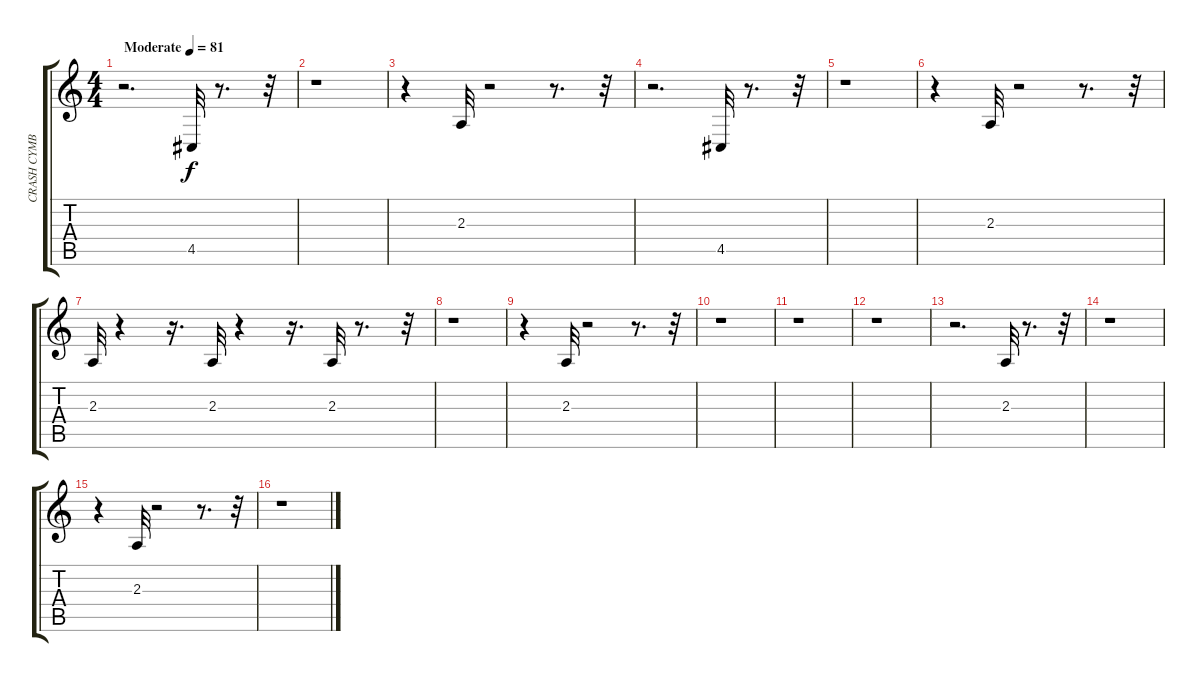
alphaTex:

\track ("CRASH CYMBAL." "CRASH CYMB") {instrument acousticgrandpiano}
\staff {score tabs}
\tuning (E4 B3 G3 D3 A2 E2) {hide}
\ts (4 4)
\tempo (81 "Moderate")
\clef g2
\ks c
r.2{d dy f instrument acousticgrandpiano} 4.5.32 r.8{d} r.32 |
r.1 |
r.4 2.3.32 r.2 r.8{d} r.32 |
r.2{d} 4.5.32 r.8{d} r.32 |
r.1 |
r.4 2.3.32 r.2 r.8{d} r.32 |
2.3.32 r.4 r.16{d} 2.3.32 r.4 r.16{d} 2.3.32 r.8{d} r.32 |
r.1 |
r.4 2.3.32 r.2 r.8{d} r.32 |
r.1 |
r.1 |
r.1 |
r.2{d} 2.3.32 r.8{d} r.32 |
r.1 |
r.4 2.3.32 r.2 r.8{d} r.32 |
r.1
